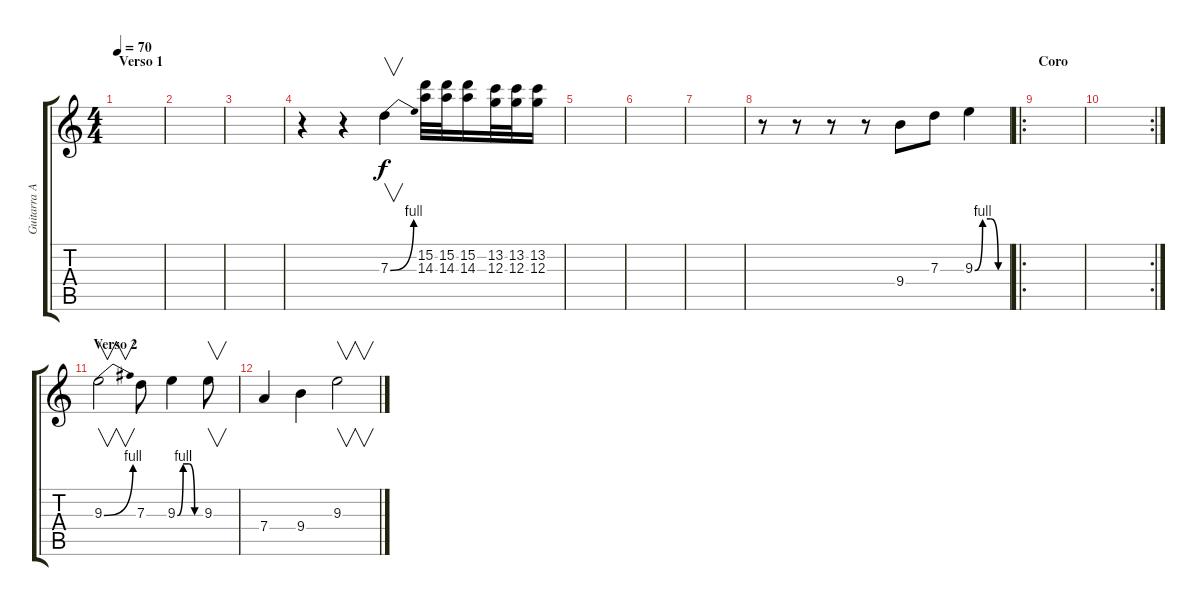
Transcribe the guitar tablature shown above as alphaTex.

\track ("Guitarra Arreglos" "Guitarra A") {instrument overdrivenguitar}
\staff {score tabs}
\tuning (E4 B3 G3 D3 A2 E2) {hide}
\ts (4 4)
\section ("" "Verso 1")
\tempo 70
\clef g2
\ks c
|
|
|
r.4 r.4 7.3{be (bend 0 0 60 4)}.4{v} (15.2 14.3).32 (15.2 14.3).32 (15.2 14.3).16 (13.2 12.3).32 (13.2 12.3).32 (13.2 12.3).16 |
|
|
|
r.8 r.8 r.8 r.8 9.4.8 7.3.8 9.3{be (custom 0 0 15 4 30 4 45 0 60 0)}.4 |
\ro
\section ("" "Coro")
|
\rc 2
|
\section ("" "Verso 2")
9.3{be (bend 0 0 60 4)}.2{v} 7.3.8 9.3{be (custom 0 0 15 4 30 4 45 0 60 0)}.4 9.3.8{v} |
7.4.4 9.4.4 9.3.2{v}
